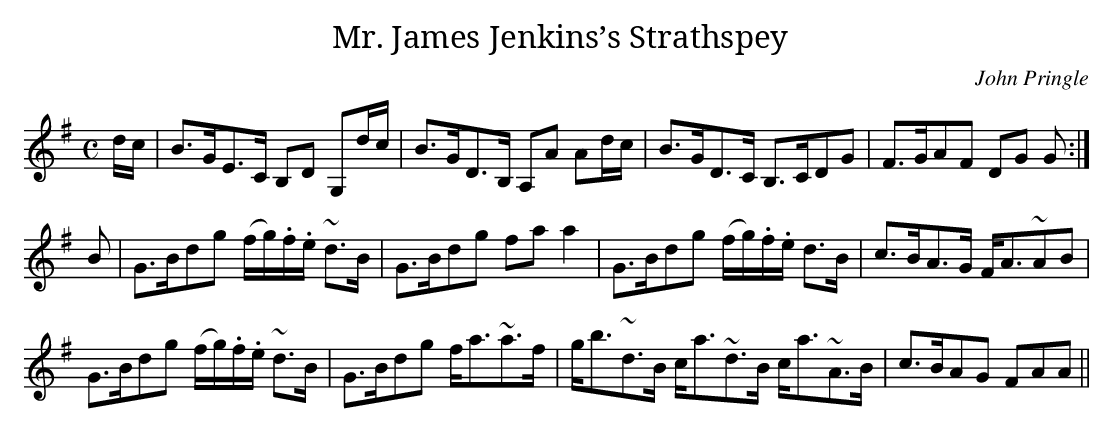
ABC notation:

X:1
T:Mr. James Jenkins’s Strathspey
M:C
L:1/8
C:John Pringle
K:G
d/c/|B>GE>C B,D G,d/c/|B>GD>B, A,A Ad/c/|B>GD>C B,>CDG|F>GAF DG G:|
B|G>Bdg (f/g/).f/.e/ ~d>B|G>Bdg fa a2|G>Bdg (f/g/).f/.e/ d>B|c>BA>G F<A~AB|
G>Bdg (f/g/).f/.e/ ~d>B|G>Bdg f<a~a>f|g<b~d>B c<a~d>B c<a~A>B|c>BAG FAA||
